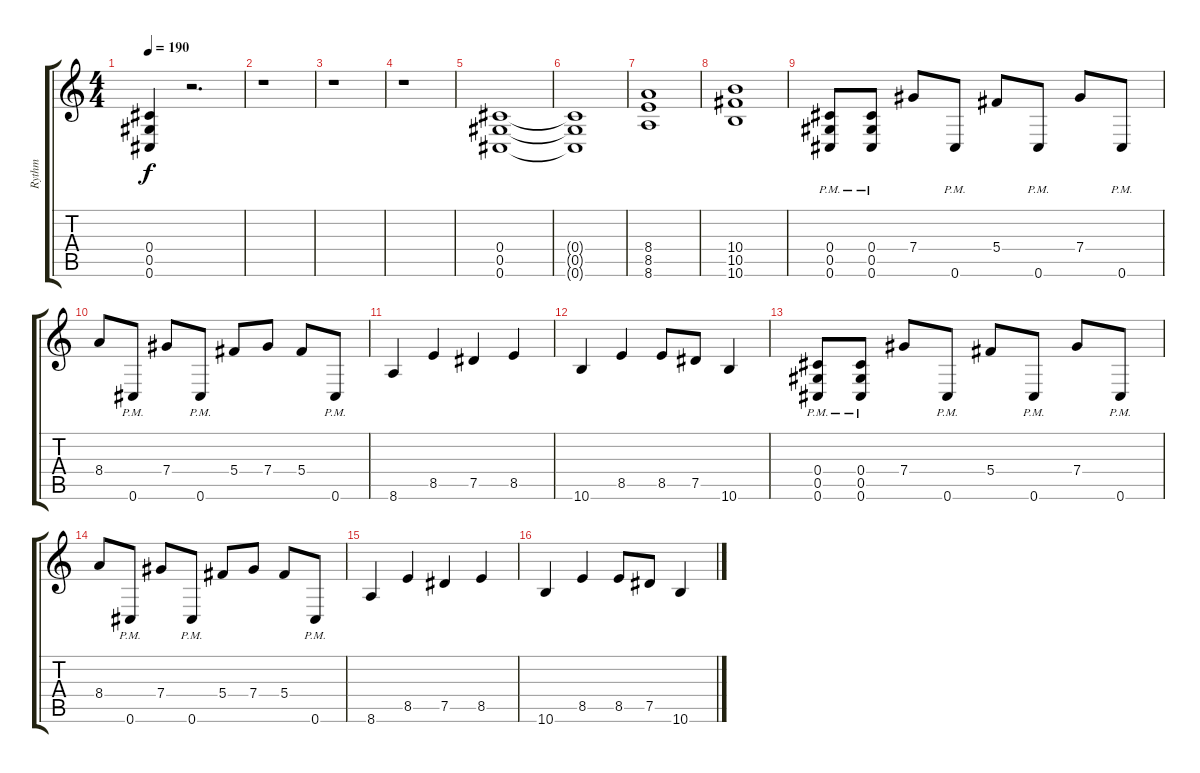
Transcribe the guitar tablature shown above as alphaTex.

\track ("Rythm" "Rythm") {instrument distortionguitar}
\staff {score tabs}
\tuning (Eb4 Bb3 Gb3 Db3 Ab2 Db2) {hide}
\ts (4 4)
\tempo 190
\clef g2
\ks c
(0.4 0.5 0.6).4{dy f} r.2{d} |
r.1 |
r.1 |
r.1 |
(0.4 0.5 0.6).1 |
(0.4{t} 0.5{t} 0.6{t}).1 |
(8.4 8.5 8.6).1 |
(10.4 10.5 10.6).1 |
(0.4{pm} 0.5{pm} 0.6{pm}).8 (0.4{pm} 0.5{pm} 0.6{pm}).8 7.4.8 0.6{pm}.8 5.4.8 0.6{pm}.8 7.4.8 0.6{pm}.8 |
8.4.8 0.6{pm}.8 7.4.8 0.6{pm}.8 5.4.8 7.4.8 5.4.8 0.6{pm}.8 |
8.6.4 8.5.4 7.5.4 8.5.4 |
10.6.4 8.5.4 8.5.8 7.5.8 10.6.4 |
(0.4{pm} 0.5{pm} 0.6{pm}).8 (0.4{pm} 0.5{pm} 0.6{pm}).8 7.4.8 0.6{pm}.8 5.4.8 0.6{pm}.8 7.4.8 0.6{pm}.8 |
8.4.8 0.6{pm}.8 7.4.8 0.6{pm}.8 5.4.8 7.4.8 5.4.8 0.6{pm}.8 |
8.6.4 8.5.4 7.5.4 8.5.4 |
10.6.4 8.5.4 8.5.8 7.5.8 10.6.4
